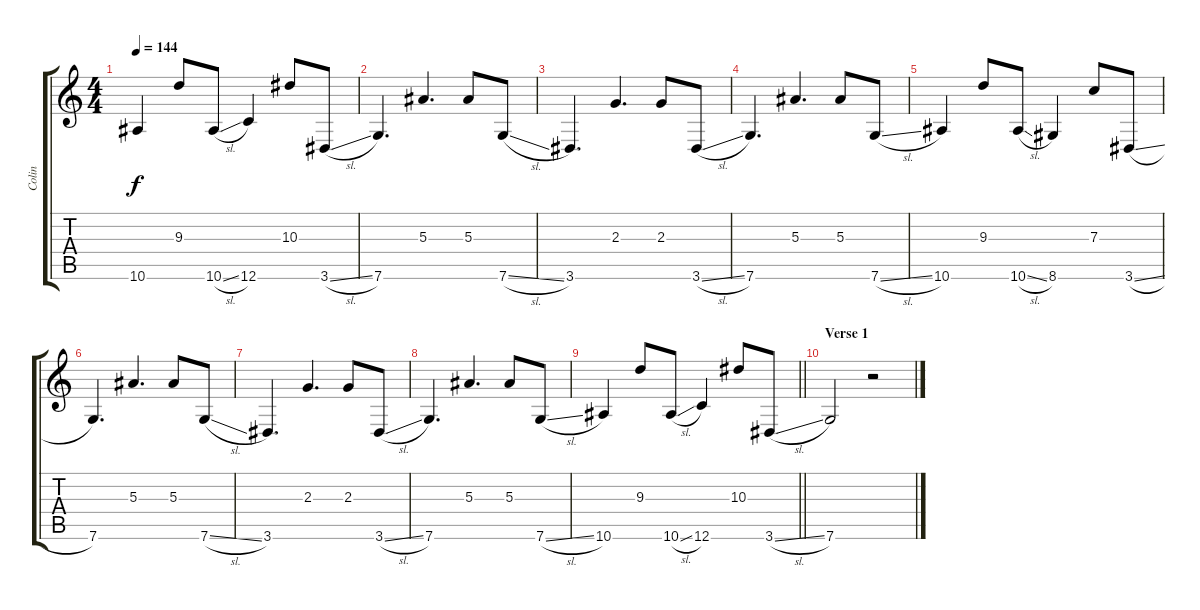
\track ("Colin" "Colin") {instrument overdrivenguitar}
\staff {score tabs}
\tuning (D4 A3 F3 C3 G2 C2) {hide}
\ts (4 4)
\tempo 144
\clef g2
\ks c
10.6.4{dy f} 9.3.8 10.6{sl}.8 12.6.4 10.3.8 3.6{sl}.8 |
7.6.4{d} 5.3.4{d} 5.3.8 7.6{sl}.8 |
3.6.4{d} 2.3.4{d} 2.3.8 3.6{sl}.8 |
7.6.4{d} 5.3.4{d} 5.3.8 7.6{sl}.8 |
10.6.4 9.3.8 10.6{sl}.8 8.6.4 7.3.8 3.6{sl}.8 |
7.6.4{d} 5.3.4{d} 5.3.8 7.6{sl}.8 |
3.6.4{d} 2.3.4{d} 2.3.8 3.6{sl}.8 |
7.6.4{d} 5.3.4{d} 5.3.8 7.6{sl}.8 |
\barLineRight lightlight
10.6.4 9.3.8 10.6{sl}.8 12.6.4 10.3.8 3.6{sl}.8 |
\section ("" "Verse 1")
7.6.2 r.2
